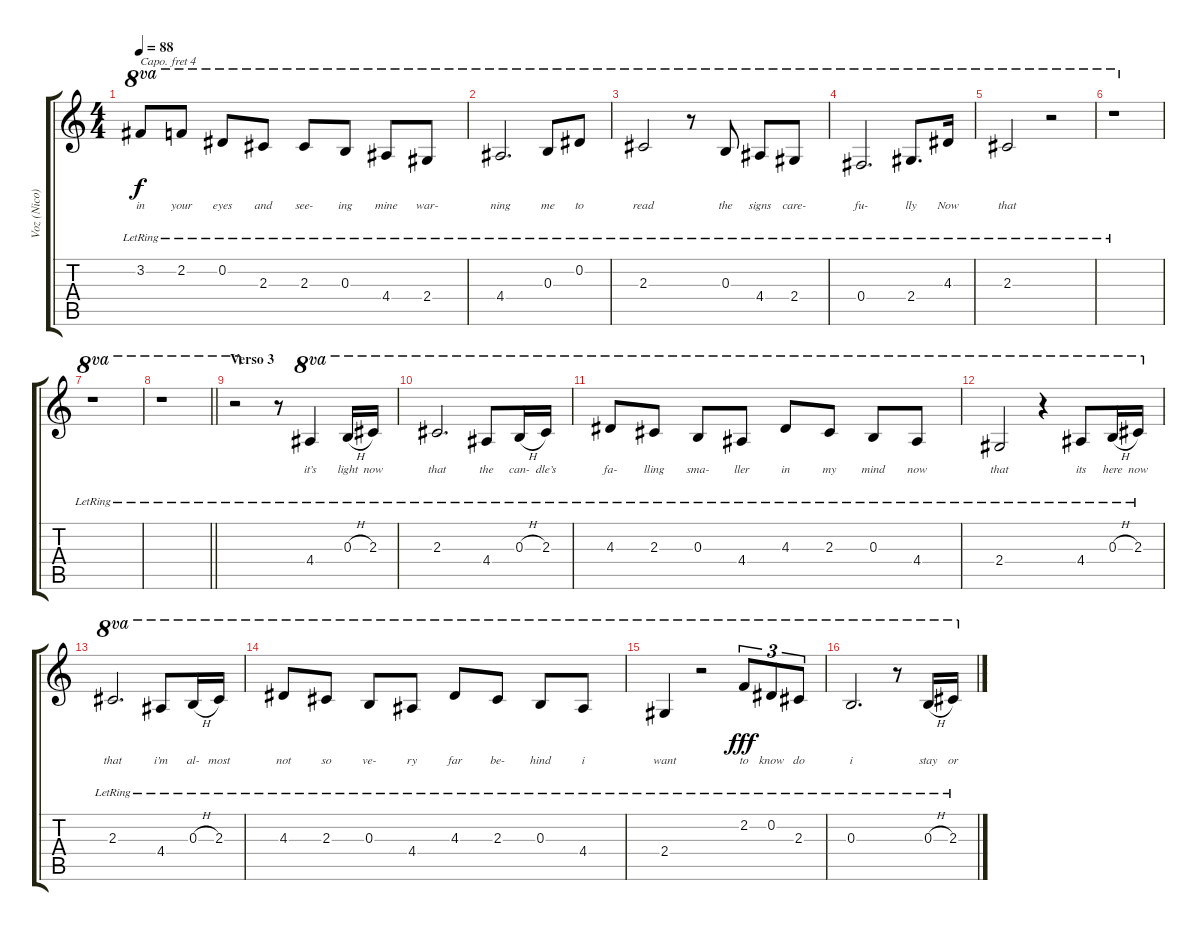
\track ("Voz (Nico)" "Voz (Nico)") {instrument acousticguitarsteel}
\staff {score tabs}
\capo 4
\tuning (E4 B3 G3 D3 A2 E2) {hide}
\ts (4 4)
\tempo 88
\clef g2
\ks c
3.2{lr}.8{ot 8va lyrics (0 "in") lyrics (1 "") lyrics (2 "") lyrics (3 "") lyrics (4 "") dy f} 2.2{lr}.8{ot 8va lyrics (0 "your") lyrics (1 "") lyrics (2 "") lyrics (3 "") lyrics (4 "")} 0.2{lr}.8{ot 8va lyrics (0 "eyes") lyrics (1 "") lyrics (2 "") lyrics (3 "") lyrics (4 "")} 2.3{lr}.8{ot 8va lyrics (0 "and") lyrics (1 "") lyrics (2 "") lyrics (3 "") lyrics (4 "")} 2.3{lr}.8{ot 8va lyrics (0 "see-") lyrics (1 "") lyrics (2 "") lyrics (3 "") lyrics (4 "")} 0.3{lr}.8{ot 8va lyrics (0 "ing") lyrics (1 "") lyrics (2 "") lyrics (3 "") lyrics (4 "")} 4.4{lr}.8{ot 8va lyrics (0 "mine") lyrics (1 "") lyrics (2 "") lyrics (3 "") lyrics (4 "")} 2.4{lr}.8{ot 8va lyrics (0 "war-") lyrics (1 "") lyrics (2 "") lyrics (3 "") lyrics (4 "")} |
4.4{lr}.2{d ot 8va lyrics (0 "ning") lyrics (1 "") lyrics (2 "") lyrics (3 "") lyrics (4 "")} 0.3{lr}.8{ot 8va lyrics (0 "me") lyrics (1 "") lyrics (2 "") lyrics (3 "") lyrics (4 "")} 0.2{lr}.8{ot 8va lyrics (0 "to") lyrics (1 "") lyrics (2 "") lyrics (3 "") lyrics (4 "")} |
2.3{lr}.2{ot 8va lyrics (0 "read") lyrics (1 "") lyrics (2 "") lyrics (3 "") lyrics (4 "")} r.8{ot 8va} 0.3{lr}.8{ot 8va lyrics (0 "the") lyrics (1 "") lyrics (2 "") lyrics (3 "") lyrics (4 "")} 4.4{lr}.8{ot 8va lyrics (0 "signs") lyrics (1 "") lyrics (2 "") lyrics (3 "") lyrics (4 "")} 2.4{lr}.8{ot 8va lyrics (0 "care-") lyrics (1 "") lyrics (2 "") lyrics (3 "") lyrics (4 "")} |
0.4{lr}.2{d ot 8va lyrics (0 "fu-") lyrics (1 "") lyrics (2 "") lyrics (3 "") lyrics (4 "")} 2.4{lr}.8{d ot 8va lyrics (0 "lly") lyrics (1 "") lyrics (2 "") lyrics (3 "") lyrics (4 "")} 4.3{lr}.16{ot 8va lyrics (0 "Now") lyrics (1 "") lyrics (2 "") lyrics (3 "") lyrics (4 "")} |
2.3{lr}.2{ot 8va lyrics (0 "that") lyrics (1 "") lyrics (2 "") lyrics (3 "") lyrics (4 "")} r.2{ot 8va} |
r.1{ot 8va} |
r.1{ot 8va} |
\barLineRight lightlight
r.1{ot 8va} |
\section ("" "Verso 3")
r.2{ot 8va} r.8 4.4{lr}.4{ot 8va lyrics (0 "it’s") lyrics (1 "") lyrics (2 "") lyrics (3 "") lyrics (4 "")} 0.3{h lr}.16{ot 8va lyrics (0 "light") lyrics (1 "") lyrics (2 "") lyrics (3 "") lyrics (4 "")} 2.3{lr}.16{ot 8va lyrics (0 "now") lyrics (1 "") lyrics (2 "") lyrics (3 "") lyrics (4 "")} |
2.3{lr}.2{d ot 8va lyrics (0 "that") lyrics (1 "") lyrics (2 "") lyrics (3 "") lyrics (4 "")} 4.4{lr}.8{ot 8va lyrics (0 "the") lyrics (1 "") lyrics (2 "") lyrics (3 "") lyrics (4 "")} 0.3{h lr}.16{ot 8va lyrics (0 "can-") lyrics (1 "") lyrics (2 "") lyrics (3 "") lyrics (4 "")} 2.3{lr}.16{ot 8va lyrics (0 "dle’s") lyrics (1 "") lyrics (2 "") lyrics (3 "") lyrics (4 "")} |
4.3{lr}.8{ot 8va lyrics (0 "fa-") lyrics (1 "") lyrics (2 "") lyrics (3 "") lyrics (4 "")} 2.3{lr}.8{ot 8va lyrics (0 "lling") lyrics (1 "") lyrics (2 "") lyrics (3 "") lyrics (4 "")} 0.3{lr}.8{ot 8va lyrics (0 "sma-") lyrics (1 "") lyrics (2 "") lyrics (3 "") lyrics (4 "")} 4.4{lr}.8{ot 8va lyrics (0 "ller") lyrics (1 "") lyrics (2 "") lyrics (3 "") lyrics (4 "")} 4.3{lr}.8{ot 8va lyrics (0 "in") lyrics (1 "") lyrics (2 "") lyrics (3 "") lyrics (4 "")} 2.3{lr}.8{ot 8va lyrics (0 "my") lyrics (1 "") lyrics (2 "") lyrics (3 "") lyrics (4 "")} 0.3{lr}.8{ot 8va lyrics (0 "mind") lyrics (1 "") lyrics (2 "") lyrics (3 "") lyrics (4 "")} 4.4{lr}.8{ot 8va lyrics (0 "now") lyrics (1 "") lyrics (2 "") lyrics (3 "") lyrics (4 "")} |
2.4{lr}.2{ot 8va lyrics (0 "that") lyrics (1 "") lyrics (2 "") lyrics (3 "") lyrics (4 "")} r.4{ot 8va} 4.4{lr}.8{ot 8va lyrics (0 "its") lyrics (1 "") lyrics (2 "") lyrics (3 "") lyrics (4 "")} 0.3{h lr}.16{ot 8va lyrics (0 "here") lyrics (1 "") lyrics (2 "") lyrics (3 "") lyrics (4 "")} 2.3{lr}.16{ot 8va lyrics (0 "now") lyrics (1 "") lyrics (2 "") lyrics (3 "") lyrics (4 "")} |
2.3{lr}.2{d ot 8va lyrics (0 "that") lyrics (1 "") lyrics (2 "") lyrics (3 "") lyrics (4 "")} 4.4{lr}.8{ot 8va lyrics (0 "i’m") lyrics (1 "") lyrics (2 "") lyrics (3 "") lyrics (4 "")} 0.3{h lr}.16{ot 8va lyrics (0 "al-") lyrics (1 "") lyrics (2 "") lyrics (3 "") lyrics (4 "")} 2.3{lr}.16{ot 8va lyrics (0 "most") lyrics (1 "") lyrics (2 "") lyrics (3 "") lyrics (4 "")} |
4.3{lr}.8{ot 8va lyrics (0 "not") lyrics (1 "") lyrics (2 "") lyrics (3 "") lyrics (4 "")} 2.3{lr}.8{ot 8va lyrics (0 "so") lyrics (1 "") lyrics (2 "") lyrics (3 "") lyrics (4 "")} 0.3{lr}.8{ot 8va lyrics (0 "ve-") lyrics (1 "") lyrics (2 "") lyrics (3 "") lyrics (4 "")} 4.4{lr}.8{ot 8va lyrics (0 "ry") lyrics (1 "") lyrics (2 "") lyrics (3 "") lyrics (4 "")} 4.3{lr}.8{ot 8va lyrics (0 "far") lyrics (1 "") lyrics (2 "") lyrics (3 "") lyrics (4 "")} 2.3{lr}.8{ot 8va lyrics (0 "be-") lyrics (1 "") lyrics (2 "") lyrics (3 "") lyrics (4 "")} 0.3{lr}.8{ot 8va lyrics (0 "hind") lyrics (1 "") lyrics (2 "") lyrics (3 "") lyrics (4 "")} 4.4{lr}.8{ot 8va lyrics (0 "i") lyrics (1 "") lyrics (2 "") lyrics (3 "") lyrics (4 "")} |
2.4{lr}.4{ot 8va lyrics (0 "want") lyrics (1 "") lyrics (2 "") lyrics (3 "") lyrics (4 "")} r.2{ot 8va} 2.2{lr}.8{tu (3 2) ot 8va lyrics (0 "to") lyrics (1 "") lyrics (2 "") lyrics (3 "") lyrics (4 "") dy fff} 0.2{lr}.8{tu (3 2) ot 8va lyrics (0 "know") lyrics (1 "") lyrics (2 "") lyrics (3 "") lyrics (4 "")} 2.3{lr}.8{tu (3 2) ot 8va lyrics (0 "do") lyrics (1 "") lyrics (2 "") lyrics (3 "") lyrics (4 "")} |
0.3{lr}.2{d ot 8va lyrics (0 "i") lyrics (1 "") lyrics (2 "") lyrics (3 "") lyrics (4 "")} r.8{ot 8va} 0.3{h lr}.16{ot 8va lyrics (0 "stay") lyrics (1 "") lyrics (2 "") lyrics (3 "") lyrics (4 "")} 2.3{lr}.16{ot 8va lyrics (0 "or") lyrics (1 "") lyrics (2 "") lyrics (3 "") lyrics (4 "")}
